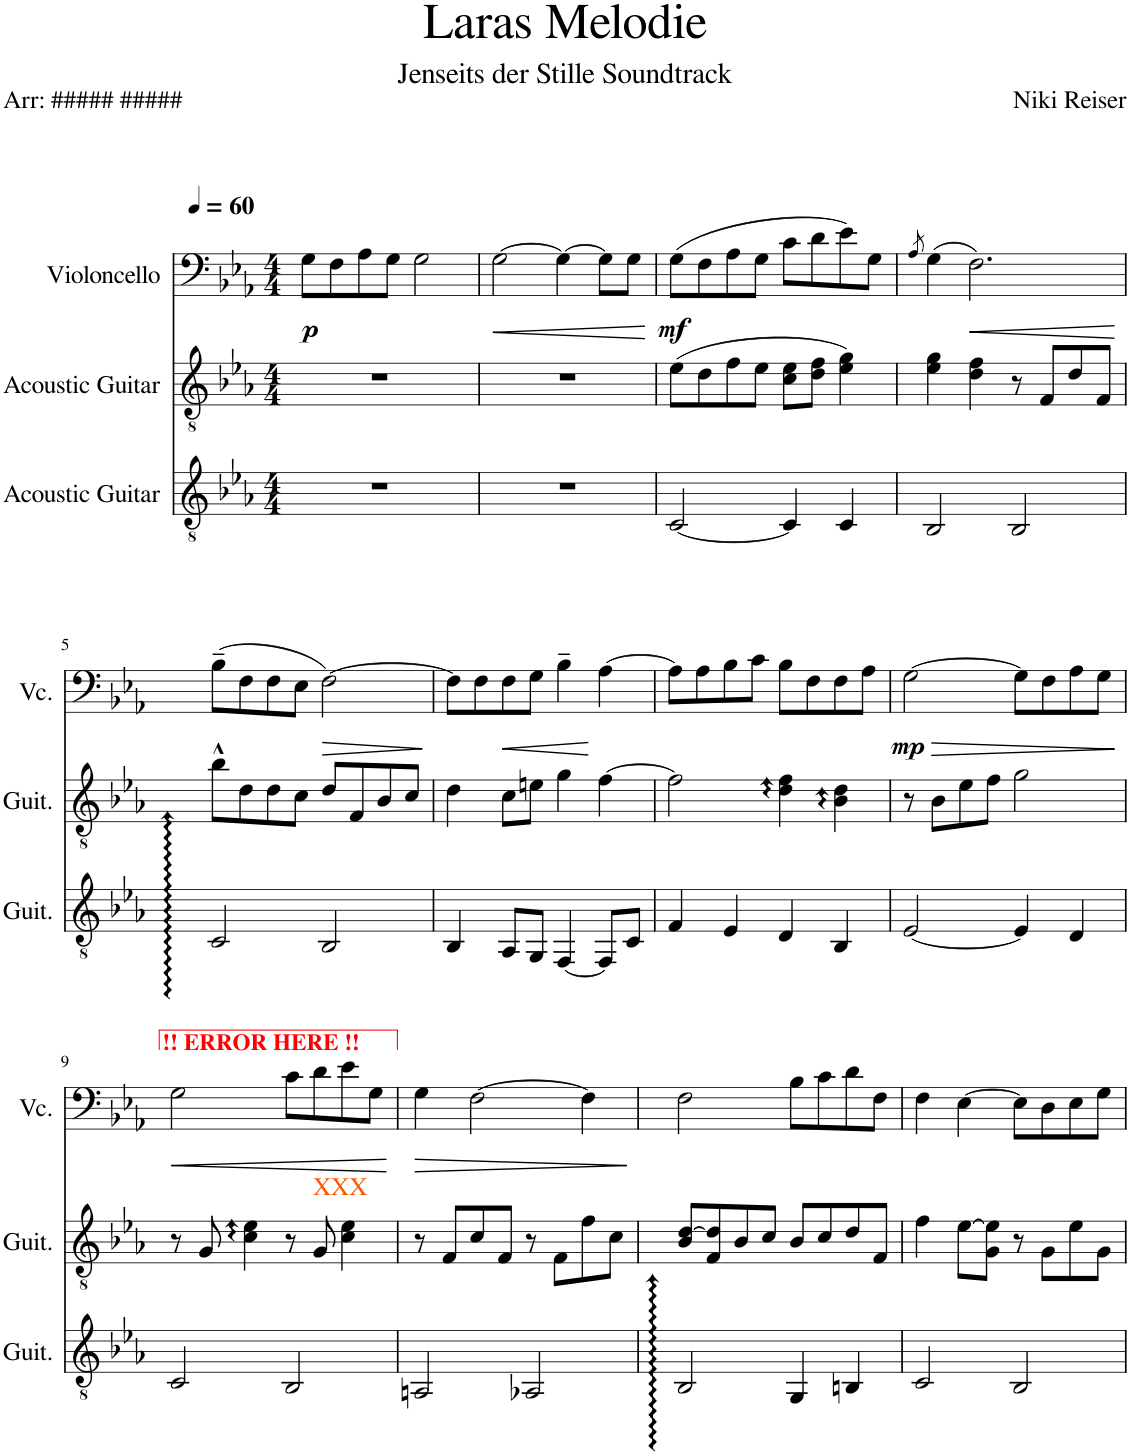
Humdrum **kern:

**kern	**kern	**harte	**kern	**dynam
*part3	*part2	*part2	*part1	*part1
*staff3	*staff2	*	*staff1	*staff1
*I"Acoustic Guitar	*I"Acoustic Guitar	*	*I"Violoncello	*
*I'Guit.	*I'Guit.	*	*I'Vc.	*
*clefGv2	*clefGv2	*	*clefF4	*
*k[b-e-a-]	*k[b-e-a-]	*	*k[b-e-a-]	*
*M4/4	*M4/4	*	*M4/4	*
*MM60	*MM60	*	*MM60	*
=1	=1	=1	=1	=1
!	!	!	!	!LO:DY:b
1r	1r	.	8G\L	p
.	.	.	8F\	.
.	.	.	8A-\	.
.	.	.	8G\J	.
.	.	.	2G\	.
=2	=2	=2	=2	=2
!	!	!	!	!LO:HP:b
1r	1r	.	[2G\	<
.	.	.	4G\_	.
.	.	.	8G\L]	.
.	.	.	8G\J	.
.	.	.	.	[
=3	=3	=3	=3	=3
!	!	!	!	!LO:DY:b
[2C/	(8e-\L	.	(8G\L	mf
.	8d\	.	8F\	.
.	8f\	.	8A-\	.
.	8e-\J	.	8G\J	.
4C/]	8c\ 8e-\L	.	8c\L	.
.	8d\ 8f\J	.	8d\	.
4C/	4e-\ 4g\)	.	8e-\)	.
.	.	.	8G\J	.
=4	=4	=4	=4	=4
.	.	.	8qA-/	.
2BB-/	4e-\ 4g\	.	(4G\	.
!	!	!	!	!LO:HP:b
.	4d\ 4f\	.	2.F\)	<
2BB-/	8r	.	.	.
.	8F/L	.	.	.
.	8d/	.	.	.
.	8F/J	.	.	.
.	.	.	.	[
!!LO:LB:g=z
=5	=5	=5	=5	=5
2C::/	8b-^^\L	.	(8B-~\L	.
.	8d\	.	8F\	.
.	8d\	.	8F\	.
.	8c\J	.	8E-\J	.
!	!	!	!	!LO:HP:b
2BB-/	8d/L	.	[2F\)	>
.	8F/	.	.	.
.	8B-/	.	.	.
.	8c/J	.	.	.
.	.	.	.	]
=6	=6	=6	=6	=6
4BB-/	4d\	.	8F\L]	.
.	.	.	8F\	.
!	!	!	!	!LO:HP:b
8AA-/L	8c\L	.	8F\	<
8GG/J	8en\J	.	8G\J	.
[4FF/	4g\	.	4B-~\	.
8FF/L]	[4f\	.	[4A-\	[
8C/J	.	.	.	.
=7	=7	=7	=7	=7
4F/	2f\]	.	8A-\L]	.
.	.	.	8A-\	.
4E-/	.	.	8B-\	.
.	.	.	8c\J	.
4D/	4d\:: 4f\::	.	8B-\L	.
.	.	.	8F\	.
4BB-/	4B-\:: 4d\::	.	8F\	.
.	.	.	8A-\J	.
=8	=8	=8	=8	=8
!	!	!	!	!LO:HP:b
!	!	!	!	!LO:DY:n=1:b
[2E-/	8r	.	[2G\	> mp
.	8B-\L	.	.	.
.	8e-\	.	.	.
.	8f\J	.	.	.
4E-/]	2g\	.	8G\L]	.
.	.	.	8F\	.
4D/	.	.	8A-\	.
.	.	.	8G\J	.
.	.	.	.	]
!!LO:LB:g=z
=9	=9	=9	=9	=9
!	!	!	!	!LO:HP:b
2C/	8r	.	2G\	<
.	8G/	.	.	.
.	4c\:: 4e-\::	.	.	.
2BB-/	8r	.	8c\L	.
!	!	!LO:H:kt=XXX	!	!
.	8G/	N	8d\	.
.	4c\ 4e-\	.	8e-\	.
.	.	.	8G\J	.
.	.	.	.	[
=10	=10	=10	=10	=10
!	!	!	!	!LO:HP:b
2AAn/	8r	.	4G\	>
.	8F/L	.	.	.
.	8c/	.	[2F\	.
.	8F/J	.	.	.
2AA-X/	8r	.	.	.
.	8F\L	.	.	.
.	8f\	.	4F\]	.
.	8c\J	.	.	.
.	.	.	.	]
=11	=11	=11	=11	=11
2BB-::/	8B-/ [8d/L	.	2F\	.
.	8F/ 8d/]	.	.	.
.	8B-/	.	.	.
.	8c/J	.	.	.
4GG/	8B-/L	.	8B-\L	.
.	8c/	.	8c\	.
4BBn/	8d/	.	8d\	.
.	8F/J	.	8F\J	.
=12	=12	=12	=12	=12
2C/	4f\	.	4F\	.
.	[8e-\L	.	[4E-\	.
.	8G\ 8e-\]J	.	.	.
2BB-/	8r	.	8E-\L]	.
.	8G\L	.	8D\	.
.	8e-\	.	8E-\	.
.	8G\J	.	8G\J	.
=	=	=	=	=
*-	*-	*-	*-	*-
